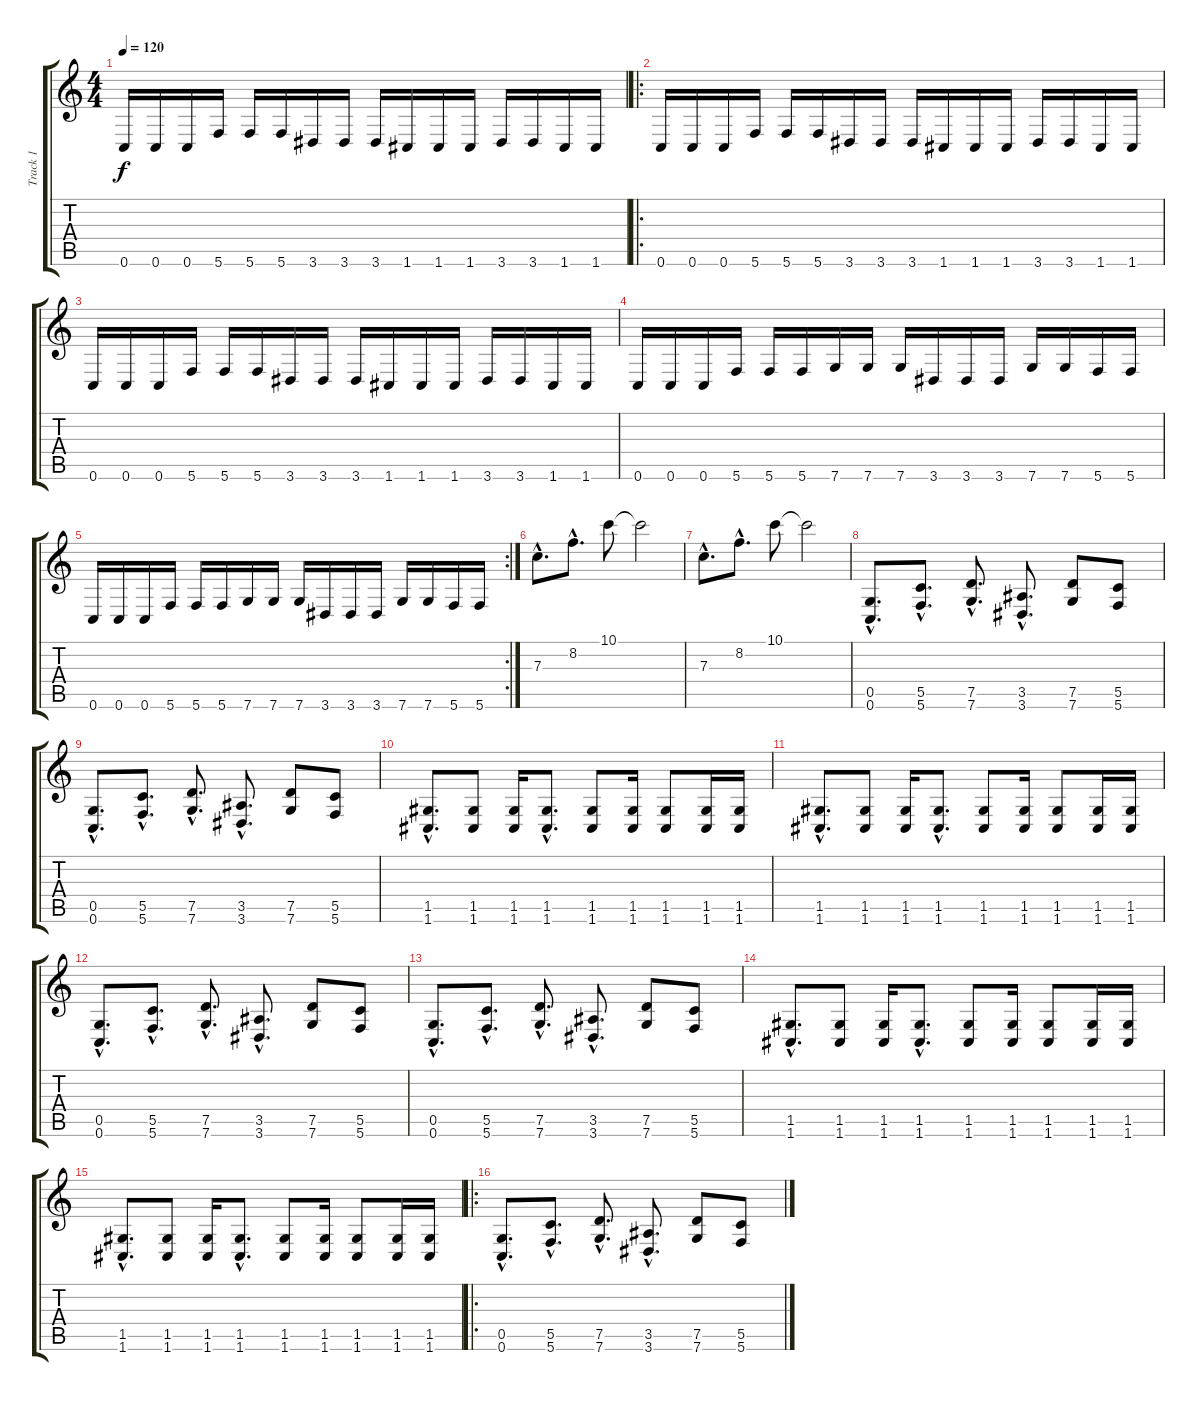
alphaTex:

\track ("Track 1" "Track 1") {instrument distortionguitar}
\staff {score tabs}
\tuning (D4 A3 F3 C3 G2 C2) {hide}
\ts (4 4)
\tempo 120
\clef g2
\ks c
0.6.16{dy f} 0.6.16 0.6.16 5.6.16 5.6.16 5.6.16 3.6.16 3.6.16 3.6.16 1.6.16 1.6.16 1.6.16 3.6.16 3.6.16 1.6.16 1.6.16 |
\ro
0.6.16 0.6.16 0.6.16 5.6.16 5.6.16 5.6.16 3.6.16 3.6.16 3.6.16 1.6.16 1.6.16 1.6.16 3.6.16 3.6.16 1.6.16 1.6.16 |
0.6.16 0.6.16 0.6.16 5.6.16 5.6.16 5.6.16 3.6.16 3.6.16 3.6.16 1.6.16 1.6.16 1.6.16 3.6.16 3.6.16 1.6.16 1.6.16 |
0.6.16 0.6.16 0.6.16 5.6.16 5.6.16 5.6.16 7.6.16 7.6.16 7.6.16 3.6.16 3.6.16 3.6.16 7.6.16 7.6.16 5.6.16 5.6.16 |
\rc 2
0.6.16 0.6.16 0.6.16 5.6.16 5.6.16 5.6.16 7.6.16 7.6.16 7.6.16 3.6.16 3.6.16 3.6.16 7.6.16 7.6.16 5.6.16 5.6.16 |
7.3{hac}.8{d instrument electricguitarclean} 8.2{hac}.8{d} 10.1.8 10.1{t}.2 |
7.3{hac}.8{d} 8.2{hac}.8{d} 10.1.8 10.1{t}.2 |
(0.5{hac} 0.6{hac}).8{d instrument distortionguitar} (5.5{hac} 5.6{hac}).8{d} (7.5{hac} 7.6{hac}).8{d} (3.5{hac} 3.6{hac}).8{d} (7.5 7.6).8 (5.5 5.6).8 |
(0.5{hac} 0.6{hac}).8{d} (5.5{hac} 5.6{hac}).8{d} (7.5{hac} 7.6{hac}).8{d} (3.5{hac} 3.6{hac}).8{d} (7.5 7.6).8 (5.5 5.6).8 |
(1.5{hac} 1.6{hac}).8{d} (1.5 1.6).8 (1.5 1.6).16 (1.5{hac} 1.6{hac}).8{d} (1.5 1.6).8 (1.5 1.6).16 (1.5 1.6).8 (1.5 1.6).16 (1.5 1.6).16 |
(1.5{hac} 1.6{hac}).8{d} (1.5 1.6).8 (1.5 1.6).16 (1.5{hac} 1.6{hac}).8{d} (1.5 1.6).8 (1.5 1.6).16 (1.5 1.6).8 (1.5 1.6).16 (1.5 1.6).16 |
(0.5{hac} 0.6{hac}).8{d} (5.5{hac} 5.6{hac}).8{d} (7.5{hac} 7.6{hac}).8{d} (3.5{hac} 3.6{hac}).8{d} (7.5 7.6).8 (5.5 5.6).8 |
(0.5{hac} 0.6{hac}).8{d} (5.5{hac} 5.6{hac}).8{d} (7.5{hac} 7.6{hac}).8{d} (3.5{hac} 3.6{hac}).8{d} (7.5 7.6).8 (5.5 5.6).8 |
(1.5{hac} 1.6{hac}).8{d} (1.5 1.6).8 (1.5 1.6).16 (1.5{hac} 1.6{hac}).8{d} (1.5 1.6).8 (1.5 1.6).16 (1.5 1.6).8 (1.5 1.6).16 (1.5 1.6).16 |
(1.5{hac} 1.6{hac}).8{d} (1.5 1.6).8 (1.5 1.6).16 (1.5{hac} 1.6{hac}).8{d} (1.5 1.6).8 (1.5 1.6).16 (1.5 1.6).8 (1.5 1.6).16 (1.5 1.6).16 |
\ro
(0.5{hac} 0.6{hac}).8{d} (5.5{hac} 5.6{hac}).8{d} (7.5{hac} 7.6{hac}).8{d} (3.5{hac} 3.6{hac}).8{d} (7.5 7.6).8 (5.5 5.6).8
